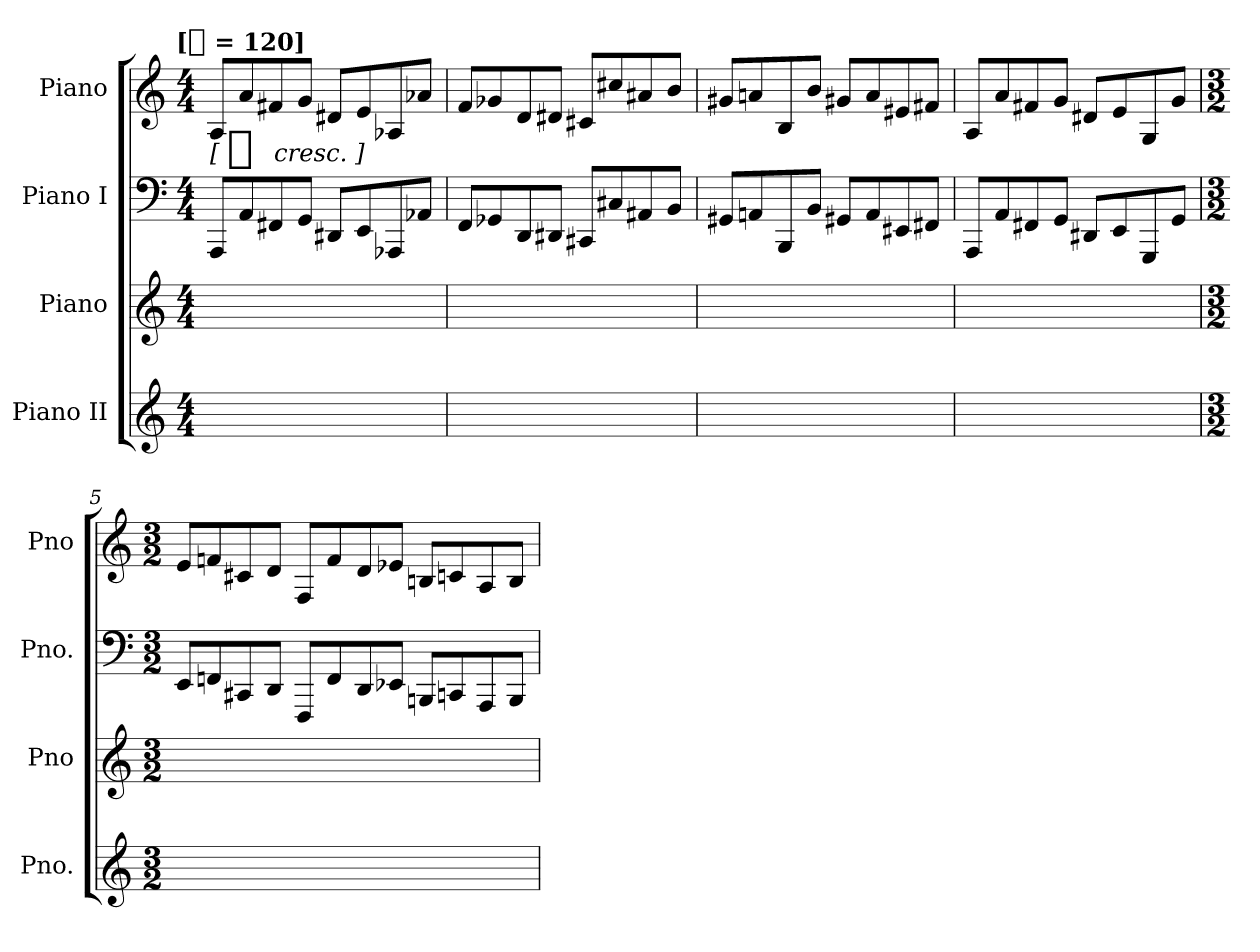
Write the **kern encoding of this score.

**kern	**kern	**kern	**kern	**dynam
*part4	*part3	*part2	*part1	*part1
*staff4	*staff3	*staff2	*staff1	*staff1
*I"Piano II	*I"Piano	*I"Piano I	*I"Piano	*
*I'Pno.	*I'Pno	*I'Pno.	*I'Pno	*
*clefG2	*clefG2	*clefF4	*clefG2	*
*k[]	*k[]	*k[]	*k[]	*
*C:	*C:	*C:	*C:	*
!!LO:TX:omd:t=[[half] = 120]
*M4/4	*M4/4	*M4/4	*M4/4	*
*MM240	*MM240	*MM240	*MM240	*
*	*8va	*	*	*
=1	=1	=1	=1	=1
!	!	!	!	!LO:DY:t=[ %s cresc. ]
8ryy	8ryy	8AAAL	8AL	f
8ryy	8ryy	8AA	8a	.
4ryy	4ryy	8FF#X	8f#X	.
.	.	8GGJ	8gJ	.
4ryy	4ryy	8DD#XL	8d#XL	.
.	.	8EE	8e	.
8ryy	8ryy	8AAA-X	8A-X	.
8ryy	8ryy	8AA-XJ	8a-XJ	.
=2	=2	=2	=2	=2
8ryy	8ryy	8FFL	8fL	.
8ryy	8ryy	8GG-X	8g-X	.
2ryy	2ryy	8DD	8d	.
.	.	8DD#XJ	8d#XJ	.
.	.	8CC#XL	8c#XL	.
.	.	8C#X	8cc#X	.
8ryy	8ryy	8AA#X	8a#X	.
8ryy	8ryy	8BBJ	8bJ	.
=3	=3	=3	=3	=3
4ryy	4ryy	8GG#XL	8g#XL	.
.	.	8AAn	8an	.
4ryy	4ryy	8BBB	8B	.
.	.	8BBJ	8bJ	.
8ryy	8ryy	8GG#XL	8g#XL	.
8ryy	8ryy	8AA	8a	.
8ryy	8ryy	8EE#X	8e#X	.
8ryy	8ryy	8FF#XJ	8f#XJ	.
=4	=4	=4	=4	=4
2ryy	2ryy	8AAAL	8AL	.
.	.	8AA	8a	.
.	.	8FF#X	8f#X	.
.	.	8GGJ	8gJ	.
8ryy	8ryy	8DD#XL	8d#XL	.
8ryy	8ryy	8EE	8e	.
4ryy	4ryy	8GGG	8G	.
.	.	8GGJ	8gJ	.
=5	=5	=5	=5	=5
*M3/2	*M3/2	*M3/2	*M3/2	*
4ryy	4ryy	8EEL	8eL	.
.	.	8FFn	8fn	.
8ryy	8ryy	8CC#X	8c#X	.
8ryy	8ryy	8DDJ	8dJ	.
8ryy	8ryy	8FFFL	8FL	.
8ryy	8ryy	8FF	8f	.
2.ryy	2.ryy	8DD	8d	.
.	.	8EE-XJ	8e-XJ	.
.	.	8BBBnL	8BnL	.
.	.	8CCn	8cn	.
.	.	8AAA	8A	.
.	.	8BBBJ	8BJ	.
*	*X8va	*	*	*
=	=	=	=	=
*-	*-	*-	*-	*-
